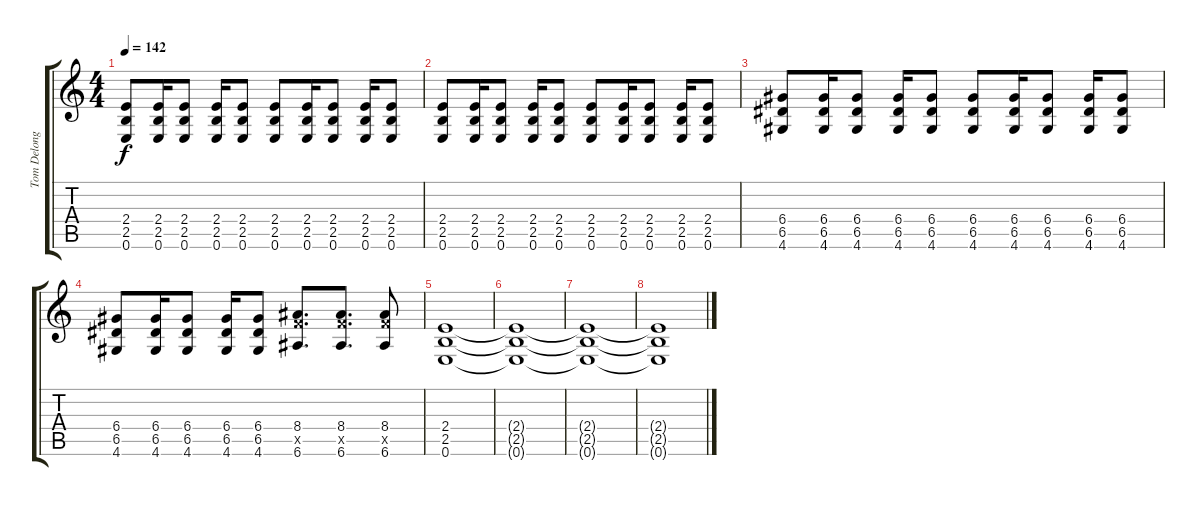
\track ("Tom Delonge - Guitar" "Tom Delong") {instrument distortionguitar}
\staff {score tabs}
\tuning (E4 B3 G3 D3 A2 E2) {hide}
\ts (4 4)
\tempo 142
\clef g2
\ks c
(2.4 2.5 0.6).8{dy f} (2.4 2.5 0.6).16 (2.4 2.5 0.6).8 (2.4 2.5 0.6).16 (2.4 2.5 0.6).8 (2.4 2.5 0.6).8 (2.4 2.5 0.6).16 (2.4 2.5 0.6).8 (2.4 2.5 0.6).16 (2.4 2.5 0.6).8 |
(2.4 2.5 0.6).8 (2.4 2.5 0.6).16 (2.4 2.5 0.6).8 (2.4 2.5 0.6).16 (2.4 2.5 0.6).8 (2.4 2.5 0.6).8 (2.4 2.5 0.6).16 (2.4 2.5 0.6).8 (2.4 2.5 0.6).16 (2.4 2.5 0.6).8 |
(6.4 6.5 4.6).8 (6.4 6.5 4.6).16 (6.4 6.5 4.6).8 (6.4 6.5 4.6).16 (6.4 6.5 4.6).8 (6.4 6.5 4.6).8 (6.4 6.5 4.6).16 (6.4 6.5 4.6).8 (6.4 6.5 4.6).16 (6.4 6.5 4.6).8 |
(6.4 6.5 4.6).8 (6.4 6.5 4.6).16 (6.4 6.5 4.6).8 (6.4 6.5 4.6).16 (6.4 6.5 4.6).8 (8.4 8.5{x} 6.6).8{d} (8.4 8.5{x} 6.6).8{d} (8.4 8.5{x} 6.6).8 |
(2.4 2.5 0.6).1{volume 0} |
(2.4{t} 2.5{t} 0.6{t}).1 |
(2.4{t} 2.5{t} 0.6{t}).1 |
(2.4{t} 2.5{t} 0.6{t}).1
